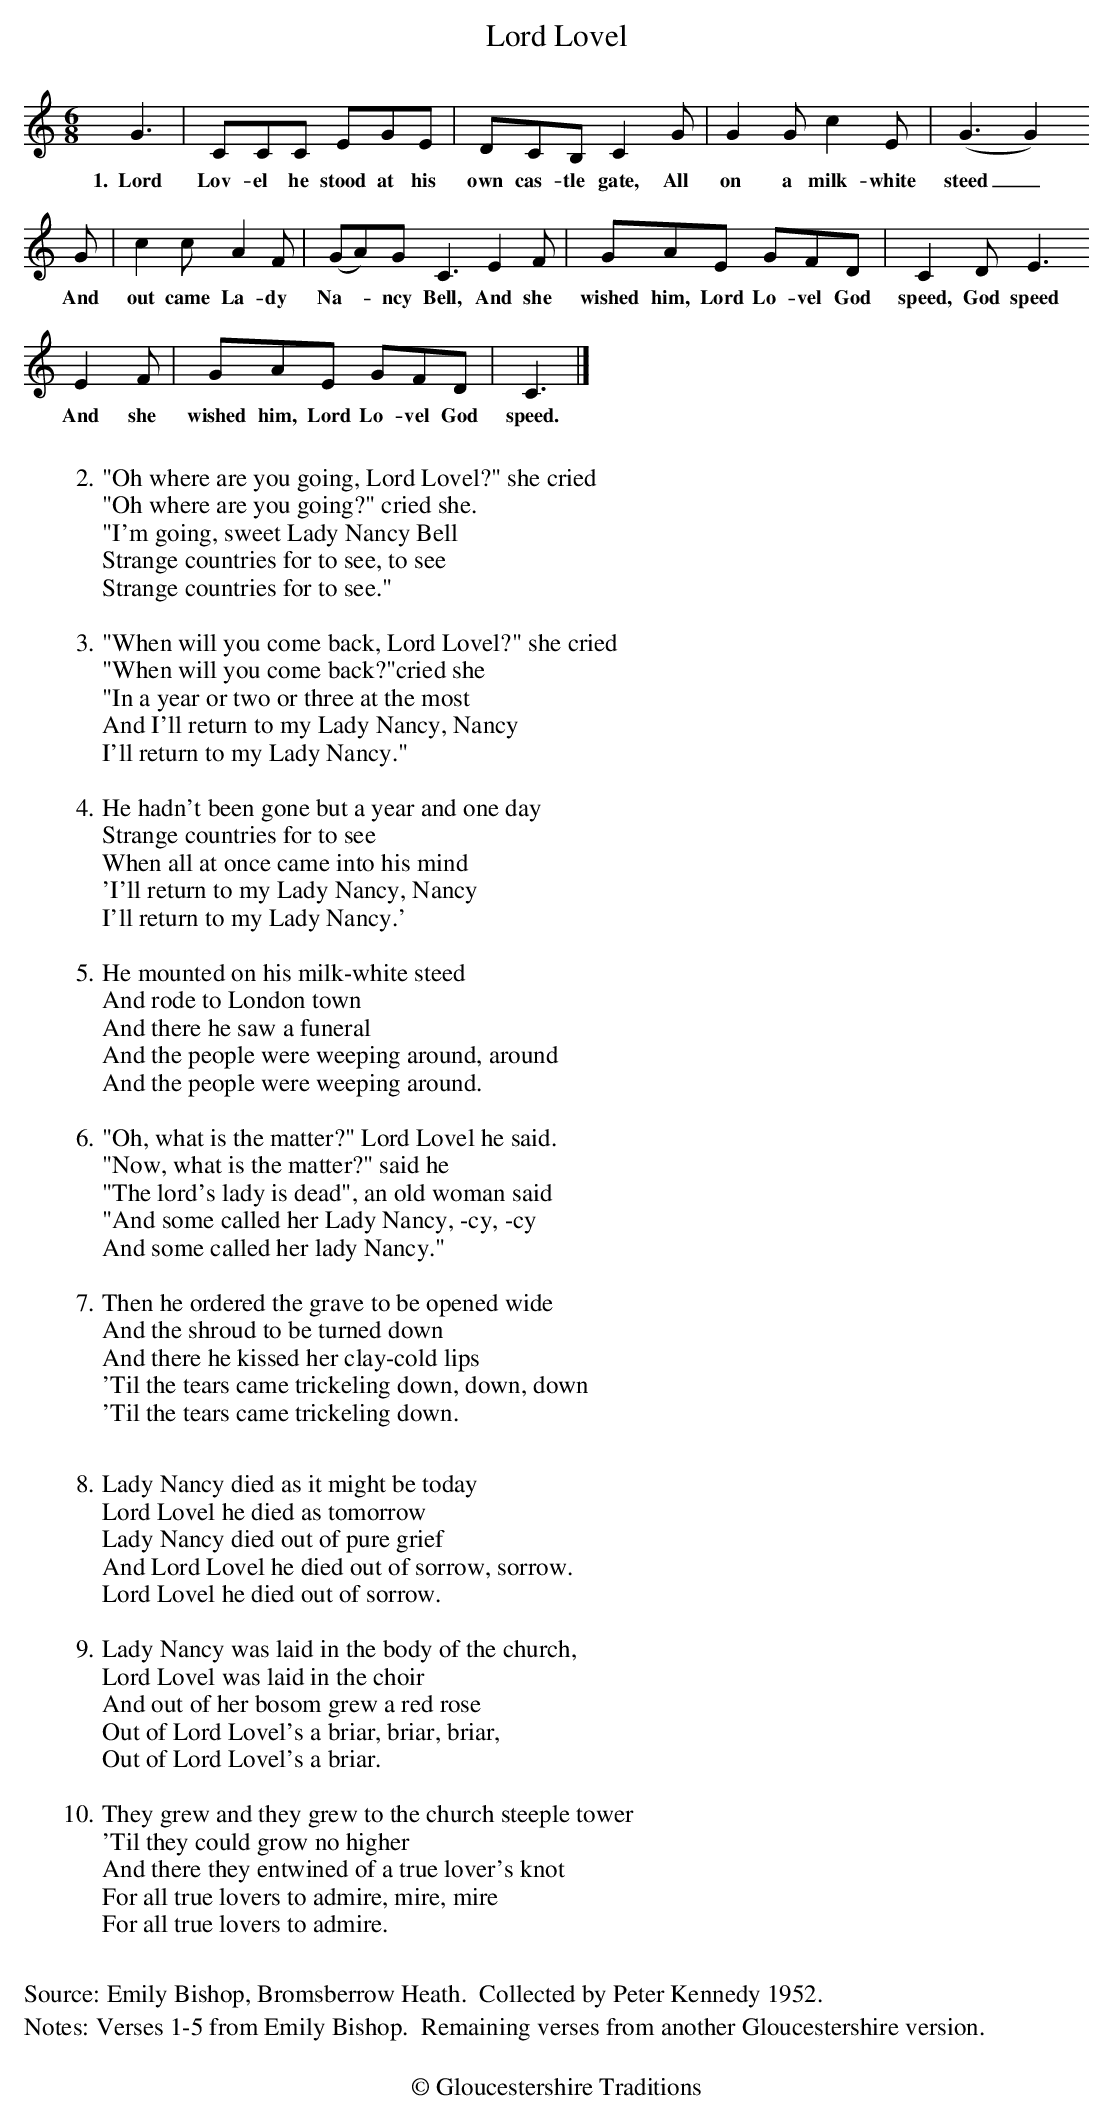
X:1
T:Lord Lovel
M:6/8
L:1/8
K:Cmaj
G3 | CCC EGE | DCB, C2G | G2Gc2E | (G3G2)
w:1.~~Lord Lov-el he stood at his own cas-tle gate, All on a milk-white steed_
G | c2cA2F | (GA)G C3E2F | GAE GFD | C2DE3
w:And out came La-dy Na--ncy Bell, And she wished him, Lord Lo-vel God speed, God speed
E2F | GAE GFD | C3 |]
w:And she wished him, Lord Lo-vel God speed.
%%text
%%text
%%text
W:2."Oh where are you going, Lord Lovel?" she cried
W:"Oh where are you going?" cried she.
W:"I'm going, sweet Lady Nancy Bell
W:Strange countries for to see, to see
W:Strange countries for to see."
W:
W:3."When will you come back, Lord Lovel?" she cried
W:"When will you come back?"cried she
W:"In a year or two or three at the most
W:And I'll return to my Lady Nancy, Nancy
W:I'll return to my Lady Nancy."
W:
W:4.He hadn't been gone but a year and one day
W:Strange countries for to see
W:When all at once came into his mind
W:'I'll return to my Lady Nancy, Nancy
W:I'll return to my Lady Nancy.'
W:
W:5.He mounted on his milk-white steed
W:And rode to London town
W:And there he saw a funeral
W:And the people were weeping around, around
W:And the people were weeping around.
W:
W:6. "Oh, what is the matter?" Lord Lovel he said.
W:"Now, what is the matter?" said he
W:"The lord's lady is dead", an old woman said
W:"And some called her Lady Nancy, -cy, -cy
W:And some called her lady Nancy."
W:
W:7. Then he ordered the grave to be opened wide
W:And the shroud to be turned down
W:And there he kissed her clay-cold lips
W:'Til the tears came trickeling down, down, down
W:'Til the tears came trickeling down.
W:
W:8. Lady Nancy died as it might be today
W:Lord Lovel he died as tomorrow
W:Lady Nancy died out of pure grief
W:And Lord Lovel he died out of sorrow, sorrow.
W:Lord Lovel he died out of sorrow.
W:
W:9. Lady Nancy was laid in the body of the church,
W:Lord Lovel was laid in the choir
W:And out of her bosom grew a red rose
W:Out of Lord Lovel's a briar, briar, briar,
W:Out of Lord Lovel's a briar.
W:
W:10. They grew and they grew to the church steeple tower
W:'Til they could grow no higher
W:And there they entwined of a true lover's knot
W:For all true lovers to admire, mire, mire
W:For all true lovers to admire.
W:
